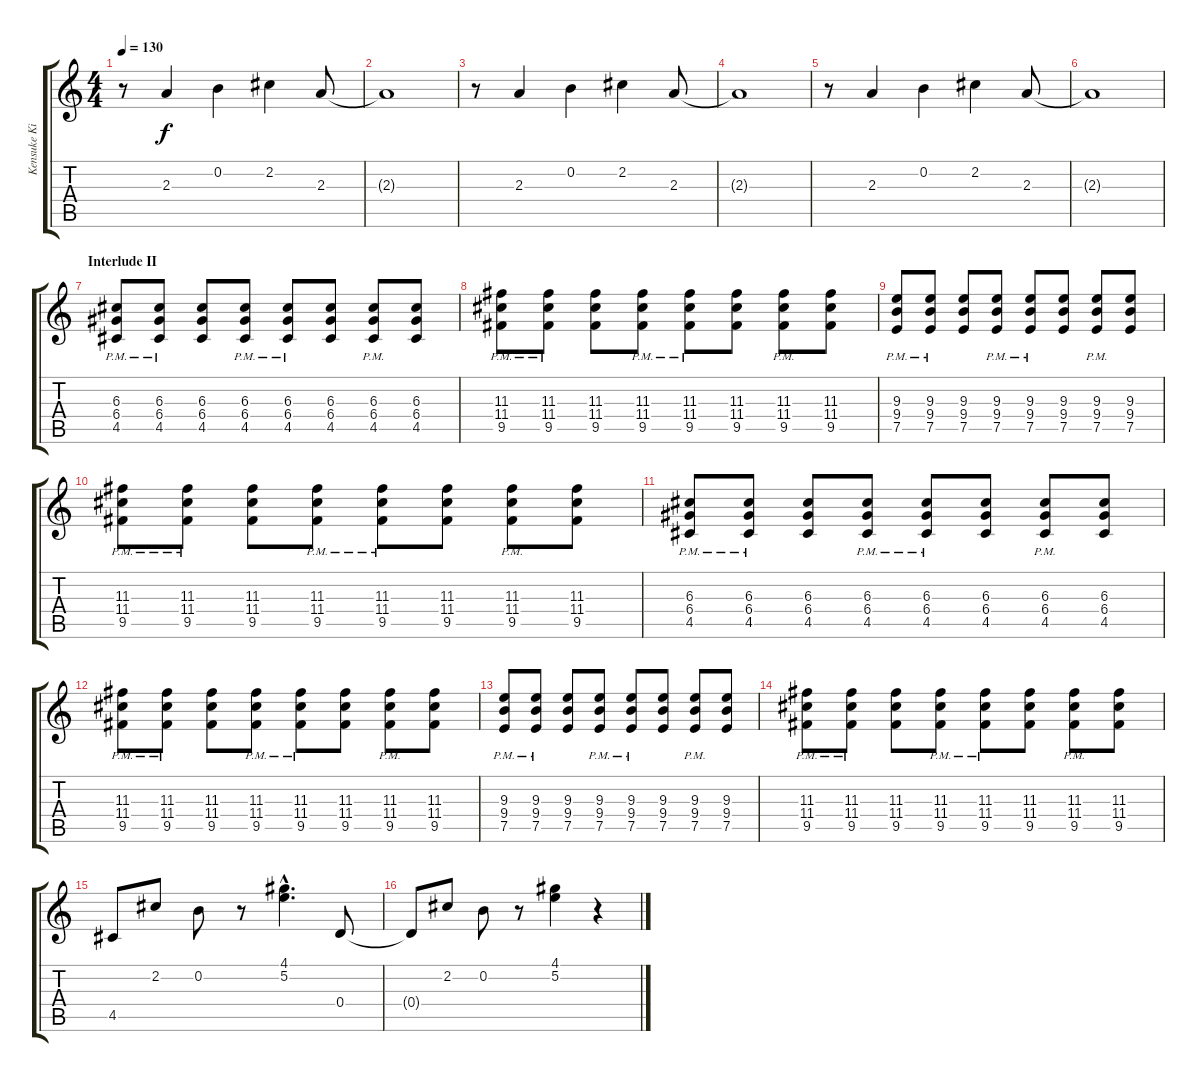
\track ("Kensuke Kita (Lead Guitar)" "Kensuke Ki") {instrument overdrivenguitar}
\staff {score tabs}
\tuning (E4 B3 G3 D3 A2 E2) {hide}
\ts (4 4)
\tempo 130
\clef g2
\ks c
r.8{dy f} 2.3.4 0.2.4 2.2.4 2.3.8 |
2.3{t}.1 |
r.8 2.3.4 0.2.4 2.2.4 2.3.8 |
2.3{t}.1 |
r.8 2.3.4 0.2.4 2.2.4 2.3.8 |
2.3{t}.1 |
\section ("" "Interlude II")
(6.3{pm} 6.4{pm} 4.5{pm}).8 (6.3{pm} 6.4{pm} 4.5{pm}).8 (6.3 6.4 4.5).8 (6.3{pm} 6.4{pm} 4.5{pm}).8 (6.3{pm} 6.4{pm} 4.5{pm}).8 (6.3 6.4 4.5).8 (6.3{pm} 6.4{pm} 4.5{pm}).8 (6.3 6.4 4.5).8 |
(11.3{pm} 11.4{pm} 9.5{pm}).8 (11.3{pm} 11.4{pm} 9.5{pm}).8 (11.3 11.4 9.5).8 (11.3{pm} 11.4{pm} 9.5{pm}).8 (11.3{pm} 11.4{pm} 9.5{pm}).8 (11.3 11.4 9.5).8 (11.3{pm} 11.4{pm} 9.5{pm}).8 (11.3 11.4 9.5).8 |
(9.3{pm} 9.4{pm} 7.5{pm}).8 (9.3{pm} 9.4{pm} 7.5{pm}).8 (9.3 9.4 7.5).8 (9.3{pm} 9.4{pm} 7.5{pm}).8 (9.3{pm} 9.4{pm} 7.5{pm}).8 (9.3 9.4 7.5).8 (9.3{pm} 9.4{pm} 7.5{pm}).8 (9.3 9.4 7.5).8 |
(11.3{pm} 11.4{pm} 9.5{pm}).8 (11.3{pm} 11.4{pm} 9.5{pm}).8 (11.3 11.4 9.5).8 (11.3{pm} 11.4{pm} 9.5{pm}).8 (11.3{pm} 11.4{pm} 9.5{pm}).8 (11.3 11.4 9.5).8 (11.3{pm} 11.4{pm} 9.5{pm}).8 (11.3 11.4 9.5).8 |
(6.3{pm} 6.4{pm} 4.5{pm}).8 (6.3{pm} 6.4{pm} 4.5{pm}).8 (6.3 6.4 4.5).8 (6.3{pm} 6.4{pm} 4.5{pm}).8 (6.3{pm} 6.4{pm} 4.5{pm}).8 (6.3 6.4 4.5).8 (6.3{pm} 6.4{pm} 4.5{pm}).8 (6.3 6.4 4.5).8 |
(11.3{pm} 11.4{pm} 9.5{pm}).8 (11.3{pm} 11.4{pm} 9.5{pm}).8 (11.3 11.4 9.5).8 (11.3{pm} 11.4{pm} 9.5{pm}).8 (11.3{pm} 11.4{pm} 9.5{pm}).8 (11.3 11.4 9.5).8 (11.3{pm} 11.4{pm} 9.5{pm}).8 (11.3 11.4 9.5).8 |
(9.3{pm} 9.4{pm} 7.5{pm}).8 (9.3{pm} 9.4{pm} 7.5{pm}).8 (9.3 9.4 7.5).8 (9.3{pm} 9.4{pm} 7.5{pm}).8 (9.3{pm} 9.4{pm} 7.5{pm}).8 (9.3 9.4 7.5).8 (9.3{pm} 9.4{pm} 7.5{pm}).8 (9.3 9.4 7.5).8 |
(11.3{pm} 11.4{pm} 9.5{pm}).8 (11.3{pm} 11.4{pm} 9.5{pm}).8 (11.3 11.4 9.5).8 (11.3{pm} 11.4{pm} 9.5{pm}).8 (11.3{pm} 11.4{pm} 9.5{pm}).8 (11.3 11.4 9.5).8 (11.3{pm} 11.4{pm} 9.5{pm}).8 (11.3 11.4 9.5).8 |
4.5.8{volume 13} 2.2.8 0.2.8 r.8 (4.1{hac} 5.2{hac}).4{d} 0.4.8 |
0.4{t}.8 2.2.8 0.2.8 r.8 (4.1 5.2).4 r.4
